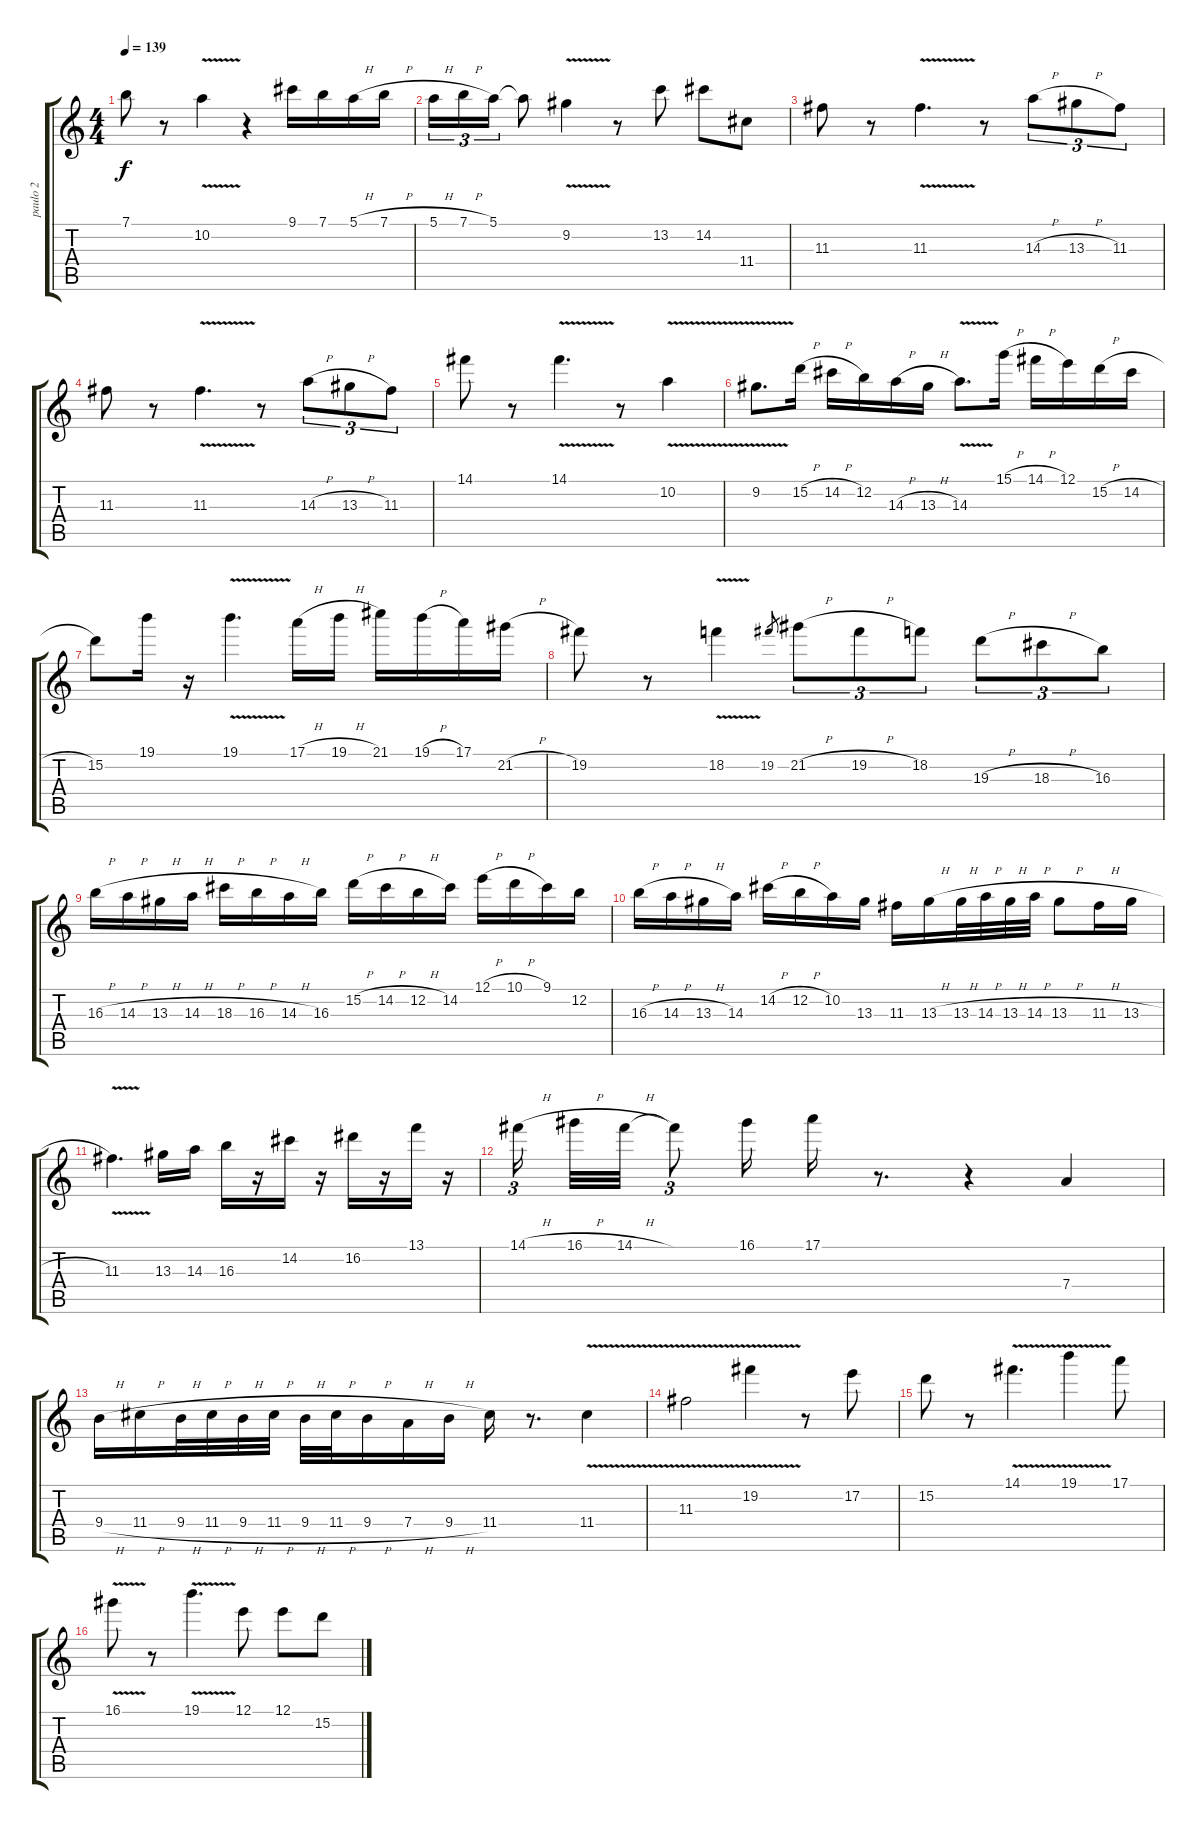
\track ("paulo 2" "paulo 2") {instrument distortionguitar}
\staff {score tabs}
\tuning (E4 B3 G3 D3 A2 E2) {hide}
\ts (4 4)
\tempo 139
\clef g2
\ks c
7.1.8{dy f} r.8 10.2{v}.4 r.4 9.1.16 7.1.16 5.1{h}.16 7.1{h}.16 |
5.1{h}.16{tu (3 2)} 7.1{h}.16{tu (3 2)} 5.1.16{tu (3 2)} 5.1{t}.8 9.2{v}.4 r.8 13.2.8 14.2.8 11.4.8 |
11.3.8 r.8 11.3{v}.4{d} r.8 14.3{h}.8{tu (3 2)} 13.3{h}.8{tu (3 2)} 11.3.8{tu (3 2)} |
11.3.8 r.8 11.3{v}.4{d} r.8 14.3{h}.8{tu (3 2)} 13.3{h}.8{tu (3 2)} 11.3.8{tu (3 2)} |
14.1.8 r.8 14.1{v}.4{d} r.8 10.2{v}.4 |
9.2{v}.8{d} 15.2{h}.16 14.2{h}.16 12.2.16 14.3{h}.16 13.3{h}.16 14.3{v}.8{d} 15.1{h}.16 14.1{h}.16 12.1.16 15.2{h}.16 14.2{h}.16 |
15.2.8 19.1.16 r.16 19.1{v}.4{d} 17.1{h}.16 19.1{h}.16 21.1.16 19.1{h}.16 17.1.16 21.2{h}.16 |
19.2.8 r.8 18.2{v}.4 19.2.8{gr} 21.2{h}.8{tu (3 2)} 19.2{h}.8{tu (3 2)} 18.2.8{tu (3 2)} 19.3{h}.8{tu (3 2)} 18.3{h}.8{tu (3 2)} 16.3.8{tu (3 2)} |
16.3{h}.16 14.3{h}.16 13.3{h}.16 14.3{h}.16 18.3{h}.16 16.3{h}.16 14.3{h}.16 16.3.16 15.2{h}.16 14.2{h}.16 12.2{h}.16 14.2.16 12.1{h}.16 10.1{h}.16 9.1.16 12.2.16 |
16.3{h}.16 14.3{h}.16 13.3{h}.16 14.3.16 14.2{h}.16 12.2{h}.16 10.2.16 13.3.16 11.3.16 13.3{h}.16 13.3{h}.32 14.3{h}.32 13.3{h}.32 14.3{h}.32 13.3{h}.8 11.3{h}.16 13.3{h}.16 |
11.3{v}.4{d} 13.3.16 14.3.16 16.3.16 r.16 14.2.16 r.16 16.2.16 r.16 13.1.16 r.16 |
14.1{h}.16{tu (3 2)} 16.1{h}.32 14.1{h}.32 14.1{t}.8{tu (3 2)} 16.1.16 17.1.16 r.8{d} r.4 7.4.4 |
9.4{h}.16 11.4{h}.16 9.4{h}.32 11.4{h}.32 9.4{h}.32 11.4{h}.32 9.4{h}.32 11.4{h}.32 9.4{h}.16 7.4{h}.16 9.4{h}.16 11.4.16 r.8{d} 11.4{v}.4 |
11.3{v}.2 19.2{v}.4 r.8 17.2.8 |
15.2.8 r.8 14.1{v}.4{d} 19.1{v}.4 17.1.8 |
16.1{v}.8 r.8 19.1{v}.4{d} 12.1.8 12.1.8 15.2.8
